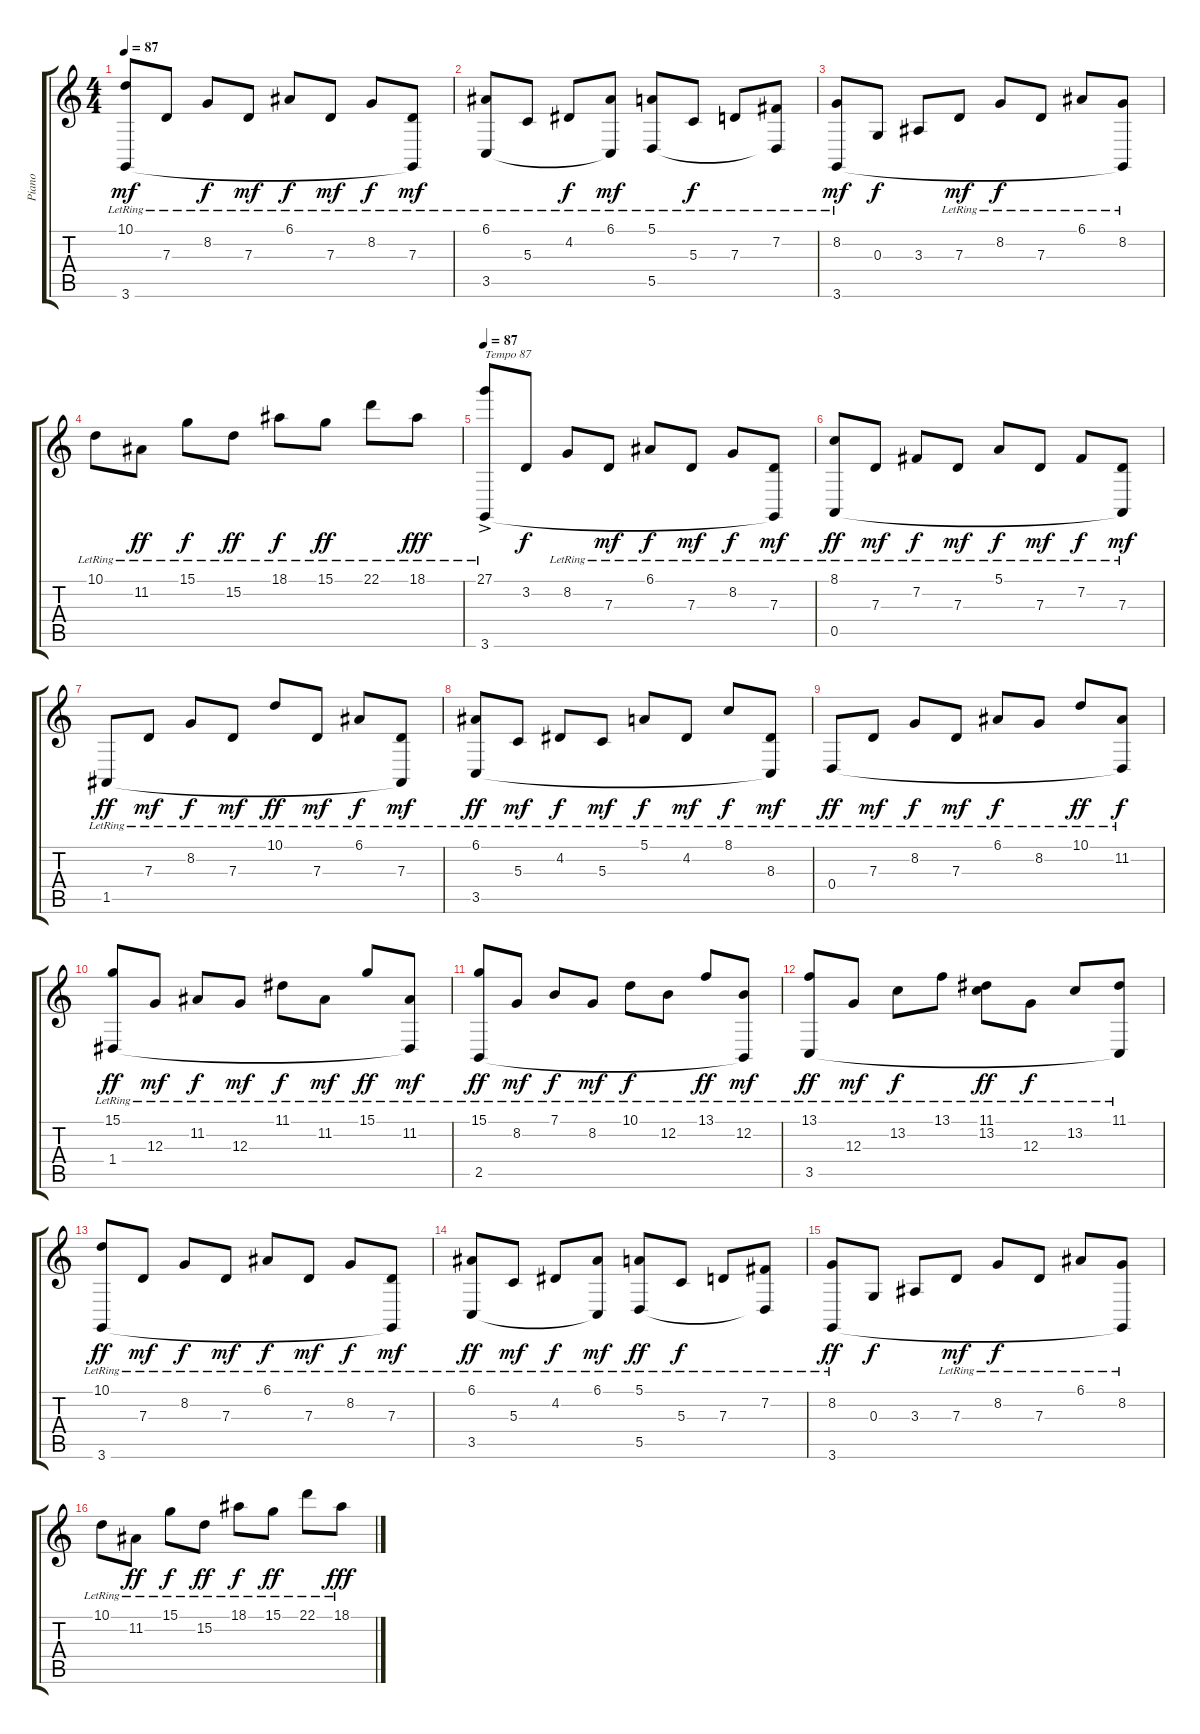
\track ("Piano" "Piano") {instrument acousticgrandpiano}
\staff {score tabs}
\tuning (E4 B3 G3 D3 A2 E2) {hide}
\ts (4 4)
\tempo 87
\clef g2
\ks c
(10.1{lr} 3.6{lr}).8{dy mf} 7.3{lr}.8 8.2{lr}.8{dy f} 7.3{lr}.8{dy mf} 6.1{lr}.8{dy f} 7.3{lr}.8{dy mf} 8.2{lr}.8{dy f} (7.3{lr} 3.6{t}).8{dy mf} |
(6.1{lr} 3.5{lr}).8 5.3{lr}.8 4.2{lr}.8{dy f} (6.1{lr} 3.5{t}).8{dy mf} (5.1{lr} 5.5{lr}).8 5.3{lr}.8{dy f} 7.3{lr}.8 (7.2{lr} 5.5{t}).8 |
(8.2{lr} 3.6{lr}).8{dy mf} 0.3.8{dy f} 3.3.8 7.3{lr}.8{dy mf} 8.2{lr}.8{dy f} 7.3{lr}.8 6.1{lr}.8 (8.2{lr} 3.6{t}).8 |
10.1{lr}.8 11.2{lr}.8{dy ff} 15.1{lr}.8{dy f} 15.2{lr}.8{dy ff} 18.1{lr}.8{dy f} 15.1{lr}.8{dy ff} 22.1{lr}.8 18.1{lr}.8{dy fff} |
\tempo 87
(27.1 3.6{ac lr}).8{txt "Tempo 87"} 3.2.8{dy f} 8.2{lr}.8 7.3{lr}.8{dy mf} 6.1{lr}.8{dy f} 7.3{lr}.8{dy mf} 8.2{lr}.8{dy f} (7.3{lr} 3.6{t}).8{dy mf} |
(8.1{lr} 0.5{lr}).8{dy ff} 7.3{lr}.8{dy mf} 7.2{lr}.8{dy f} 7.3{lr}.8{dy mf} 5.1{lr}.8{dy f} 7.3{lr}.8{dy mf} 7.2{lr}.8{dy f} (7.3{lr} 0.5{t}).8{dy mf} |
1.5{lr}.8{dy ff} 7.3{lr}.8{dy mf} 8.2{lr}.8{dy f} 7.3{lr}.8{dy mf} 10.1{lr}.8{dy ff} 7.3{lr}.8{dy mf} 6.1{lr}.8{dy f} (7.3{lr} 1.5{t}).8{dy mf} |
(6.1{lr} 3.5{lr}).8{dy ff} 5.3{lr}.8{dy mf} 4.2{lr}.8{dy f} 5.3{lr}.8{dy mf} 5.1{lr}.8{dy f} 4.2{lr}.8{dy mf} 8.1{lr}.8{dy f} (8.3{lr} 3.5{t}).8{dy mf} |
0.4{lr}.8{dy ff} 7.3{lr}.8{dy mf} 8.2{lr}.8{dy f} 7.3{lr}.8{dy mf} 6.1{lr}.8{dy f} 8.2{lr}.8 10.1{lr}.8{dy ff} (11.2{lr} 0.4{t}).8{dy f} |
(15.1{lr} 1.4{lr}).8{dy ff} 12.3{lr}.8{dy mf} 11.2{lr}.8{dy f} 12.3{lr}.8{dy mf} 11.1{lr}.8{dy f} 11.2{lr}.8{dy mf} 15.1{lr}.8{dy ff} (11.2{lr} 1.4{t}).8{dy mf} |
(15.1{lr} 2.5{lr}).8{dy ff} 8.2{lr}.8{dy mf} 7.1{lr}.8{dy f} 8.2{lr}.8{dy mf} 10.1{lr}.8{dy f} 12.2{lr}.8 13.1{lr}.8{dy ff} (12.2{lr} 2.5{t}).8{dy mf} |
(13.1{lr} 3.5{lr}).8{dy ff} 12.3{lr}.8{dy mf} 13.2{lr}.8{dy f} 13.1{lr}.8 (11.1{lr} 13.2{lr}).8{dy ff} 12.3{lr}.8{dy f} 13.2{lr}.8 (11.1{lr} 3.5{t}).8 |
(10.1{lr} 3.6{lr}).8{dy ff} 7.3{lr}.8{dy mf} 8.2{lr}.8{dy f} 7.3{lr}.8{dy mf} 6.1{lr}.8{dy f} 7.3{lr}.8{dy mf} 8.2{lr}.8{dy f} (7.3{lr} 3.6{t}).8{dy mf} |
(6.1{lr} 3.5{lr}).8{dy ff} 5.3{lr}.8{dy mf} 4.2{lr}.8{dy f} (6.1{lr} 3.5{t}).8{dy mf} (5.1{lr} 5.5{lr}).8{dy ff} 5.3{lr}.8{dy f} 7.3{lr}.8 (7.2{lr} 5.5{t}).8 |
(8.2{lr} 3.6{lr}).8{dy ff} 0.3.8{dy f} 3.3.8 7.3{lr}.8{dy mf} 8.2{lr}.8{dy f} 7.3{lr}.8 6.1{lr}.8 (8.2{lr} 3.6{t}).8 |
10.1{lr}.8 11.2{lr}.8{dy ff} 15.1{lr}.8{dy f} 15.2{lr}.8{dy ff} 18.1{lr}.8{dy f} 15.1{lr}.8{dy ff} 22.1{lr}.8 18.1{lr}.8{dy fff}
